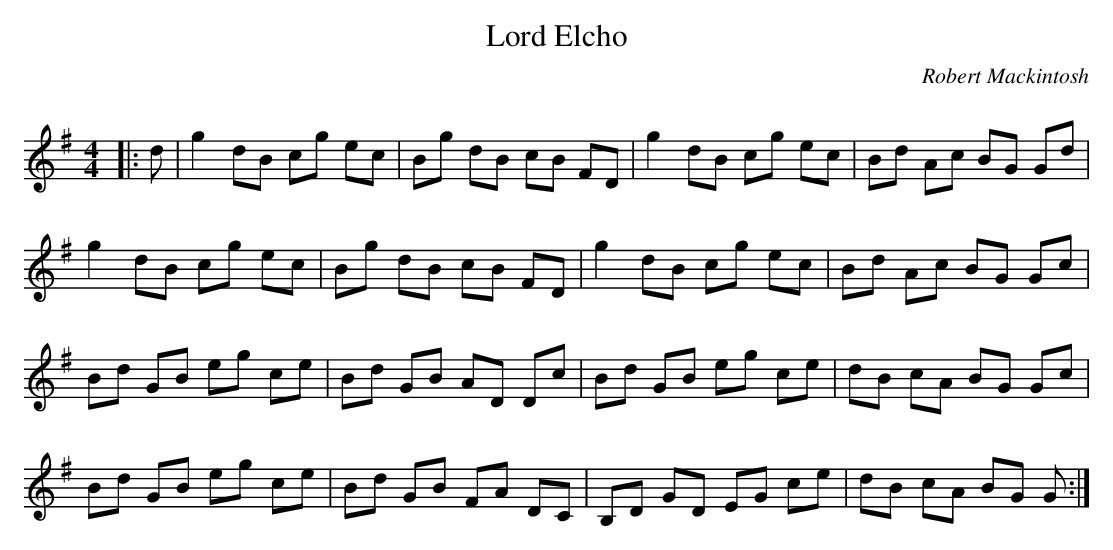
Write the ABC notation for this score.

X:1
T: Lord Elcho
C:Robert Mackintosh
Q: 232
K:G
M:4/4
L:1/8
|:d|g2 dB cg ec|Bg dB cB FD|g2 dB cg ec|Bd Ac BG Gd|
g2 dB cg ec|Bg dB cB FD|g2 dB cg ec|Bd Ac BG Gc|
Bd GB eg ce|Bd GB AD Dc|Bd GB eg ce|dB cA BG Gc|
Bd GB eg ce|Bd GB FA DC|B,D GD EG ce|dB cA BG G:|
